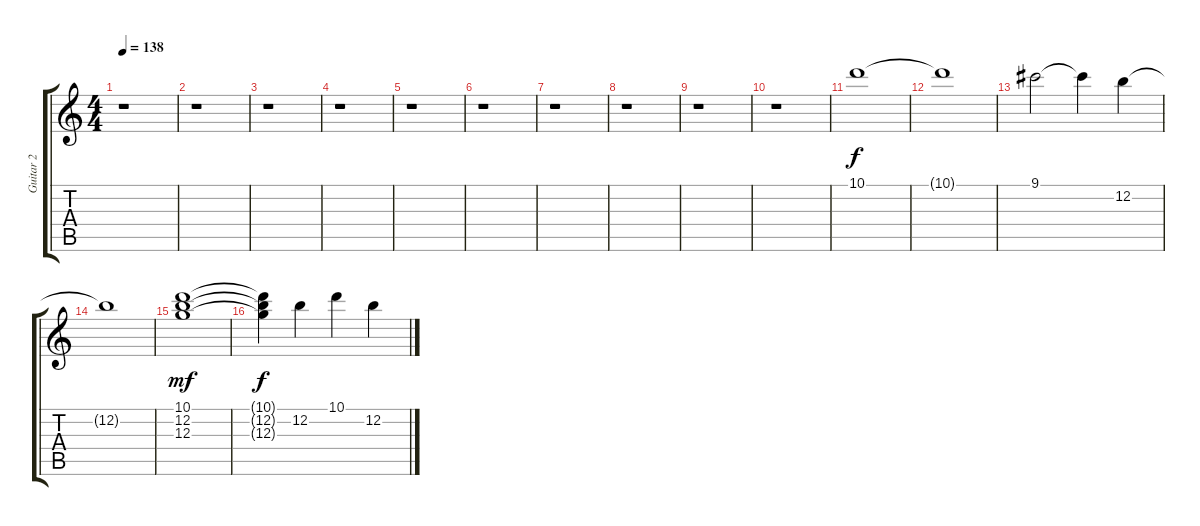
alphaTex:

\track ("Guitar 2" "Guitar 2") {instrument distortionguitar}
\staff {score tabs}
\tuning (E4 B3 G3 D3 A2 E2) {hide}
\ts (4 4)
\tempo 138
\clef g2
\ks c
r.1{dy f} |
r.1 |
r.1 |
r.1 |
r.1 |
r.1 |
r.1 |
r.1 |
r.1 |
r.1 |
10.1.1 |
10.1{t}.1 |
9.1.2 9.1{t}.4 12.2.4 |
12.2{t}.1 |
(10.1 12.2 12.3).1{dy mf} |
(10.1{t} 12.2{t} 12.3{t}).4{dy f} 12.2.4 10.1.4 12.2.4
